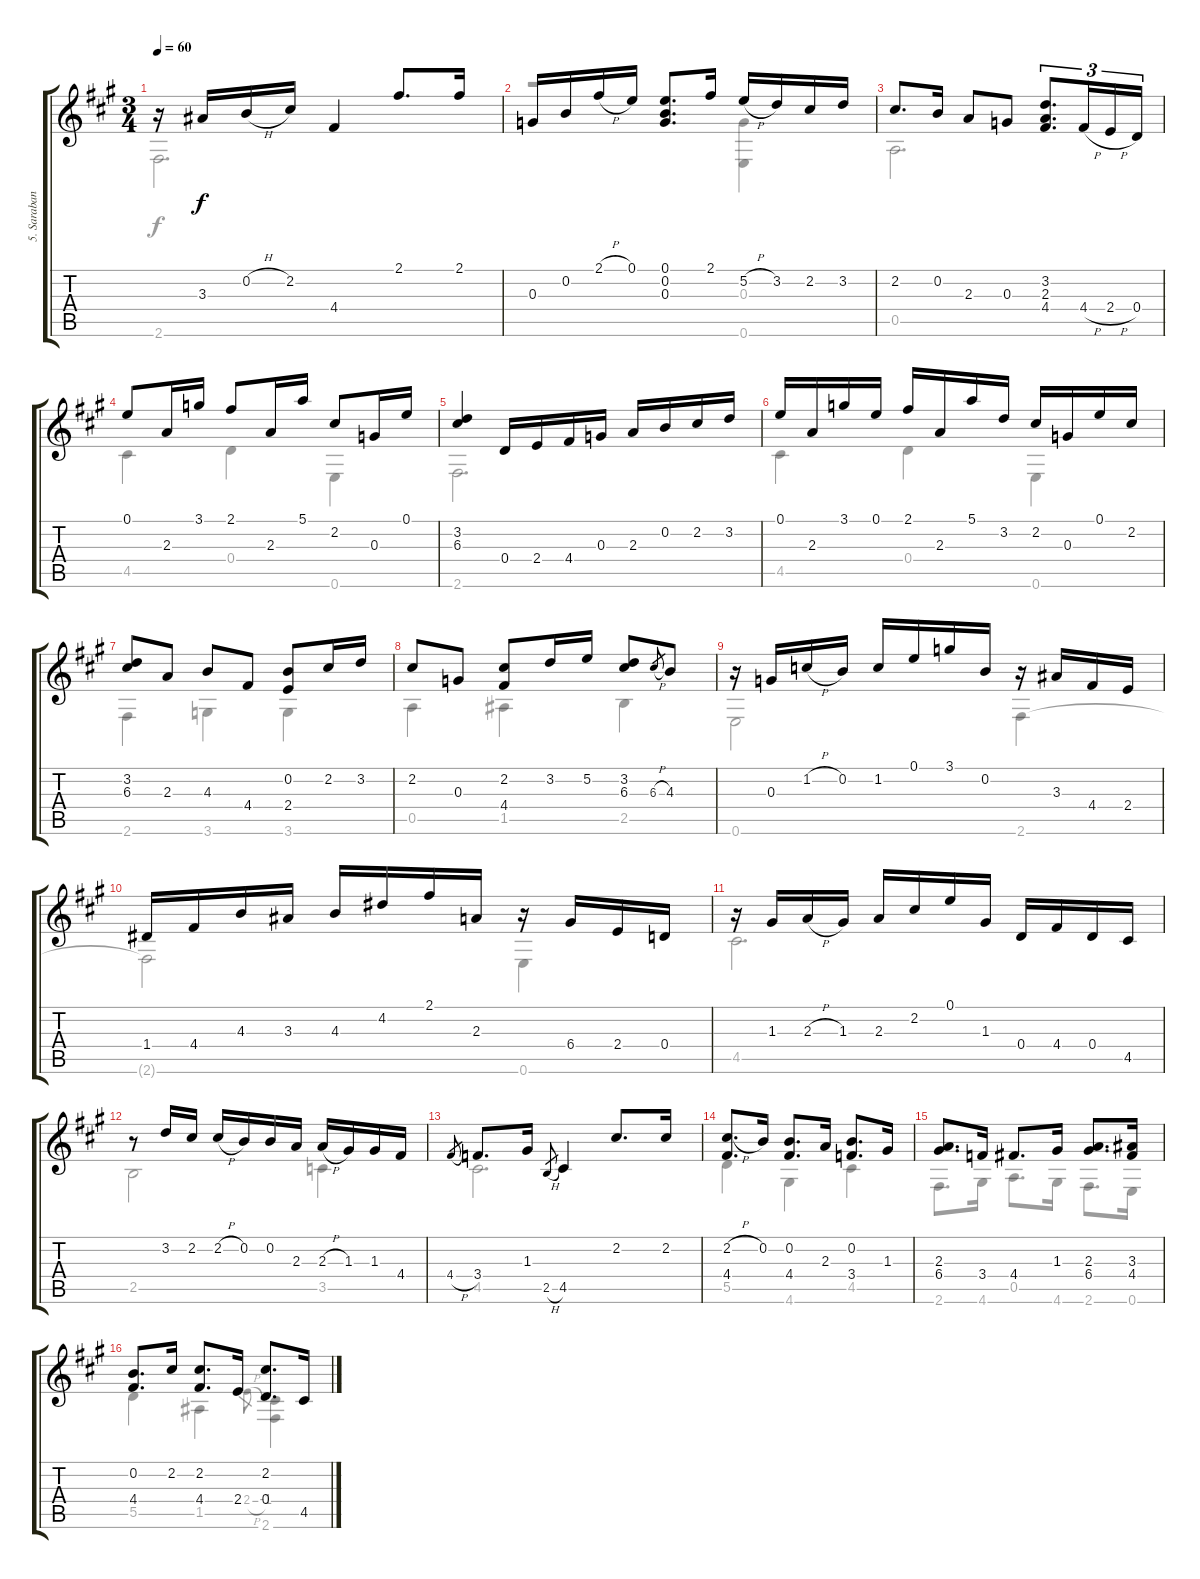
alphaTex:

\track ("5. Sarabande" "5. Saraban") {instrument acousticguitarnylon}
\staff {score tabs}
\tuning (E4 B3 G3 D3 A2 E2) {hide}
\voice
\ts (3 4)
\tempo 60
\clef g2
\ks a
r.16{dy f} 3.3.16 0.2{h}.16 2.2.16 4.4.4 2.1.8{d} 2.1.16 |
0.3.16 0.2.16 2.1{h}.16 0.1.16 (0.1 0.2 0.3).8{d} 2.1.16 5.2{h}.16 3.2.16 2.2.16 3.2.16 |
2.2.8{d} 0.2.16 2.3.8 0.3.8 (3.2 2.3 4.4).8{d tu (3 2)} 4.4{h}.16{tu (3 2)} 2.4{h}.16{tu (3 2)} 0.4.16{tu (3 2)} |
0.1.8 2.3.16 3.1.16 2.1.8 2.3.16 5.1.16 2.2.8 0.3.16 0.1.16 |
(3.2 6.3).4 0.4.16 2.4.16 4.4.16 0.3.16 2.3.16 0.2.16 2.2.16 3.2.16 |
0.1.16 2.3.16 3.1.16 0.1.16 2.1.16 2.3.16 5.1.16 3.2.16 2.2.16 0.3.16 0.1.16 2.2.16 |
(3.2 6.3).8 2.3.8 4.3.8 4.4.8 (0.2 2.4).8 2.2.16 3.2.16 |
2.2.8 0.3.8 (2.2 4.4).8 3.2.16 5.2.16 (3.2 6.3).8 6.3{h}.8{gr} 4.3.8 |
r.16 0.3.16 1.2{h}.16 0.2.16 1.2.16 0.1.16 3.1.16 0.2.16 r.16 3.3.16 4.4.16 2.4.16 |
1.4.16 4.4.16 4.3.16 3.3.16 4.3.16 4.2.16 2.1.16 2.3.16 r.16 6.4.16 2.4.16 0.4.16 |
r.16 1.3.16 2.3{h}.16 1.3.16 2.3.16 2.2.16 0.1.16 1.3.16 0.4.16 4.4.16 0.4.16 4.5.16 |
r.8 3.2.16 2.2.16 2.2{h}.16 0.2.16 0.2.16 2.3.16 2.3{h}.16 1.3.16 1.3.16 4.4.16 |
4.4{h}.8{gr} 3.4.8{d} 1.3.16 2.5{h}.8{gr} 4.5.4 2.2.8{d} 2.2.16 |
(2.2{h} 4.4).8{d} 0.2.16 (0.2 4.4).8{d} 2.3.16 (0.2 3.4).8{d} 1.3.16 |
(2.3 6.4).8{d} 3.4.16 4.4.8{d} 1.3.16 (2.3 6.4).8{d} (3.3 4.4).16 |
(0.2 4.4).8{d} 2.2.16 (2.2 4.4).8{d} 2.4.16 (2.2 0.4).8{d} 4.5.16
\voice
\clef g2
\ottava regular
\simile none
\ks a
2.6.2{d dy f} |
r.2 (0.3 0.6).4 |
0.5.2{d} |
4.5.4 0.4.4 0.6.4 |
2.6.2{d} |
4.5.4 0.4.4 0.6.4 |
2.6.4 3.6.4 3.6.4 |
0.5.4 1.5.4 2.5.4 |
0.6.2 2.6.4 |
2.6{t}.2 0.6.4 |
4.5.2{d} |
2.5.2 3.5.4 |
4.5.2{d} |
5.5.4 4.6.4 4.5.4 |
2.6.8{d} 4.6.16 0.5.8{d} 4.6.16 2.6.8{d} 0.6.16 |
5.5.4 1.5.4 2.4{h}.8{gr} (-1.4 2.6).4
